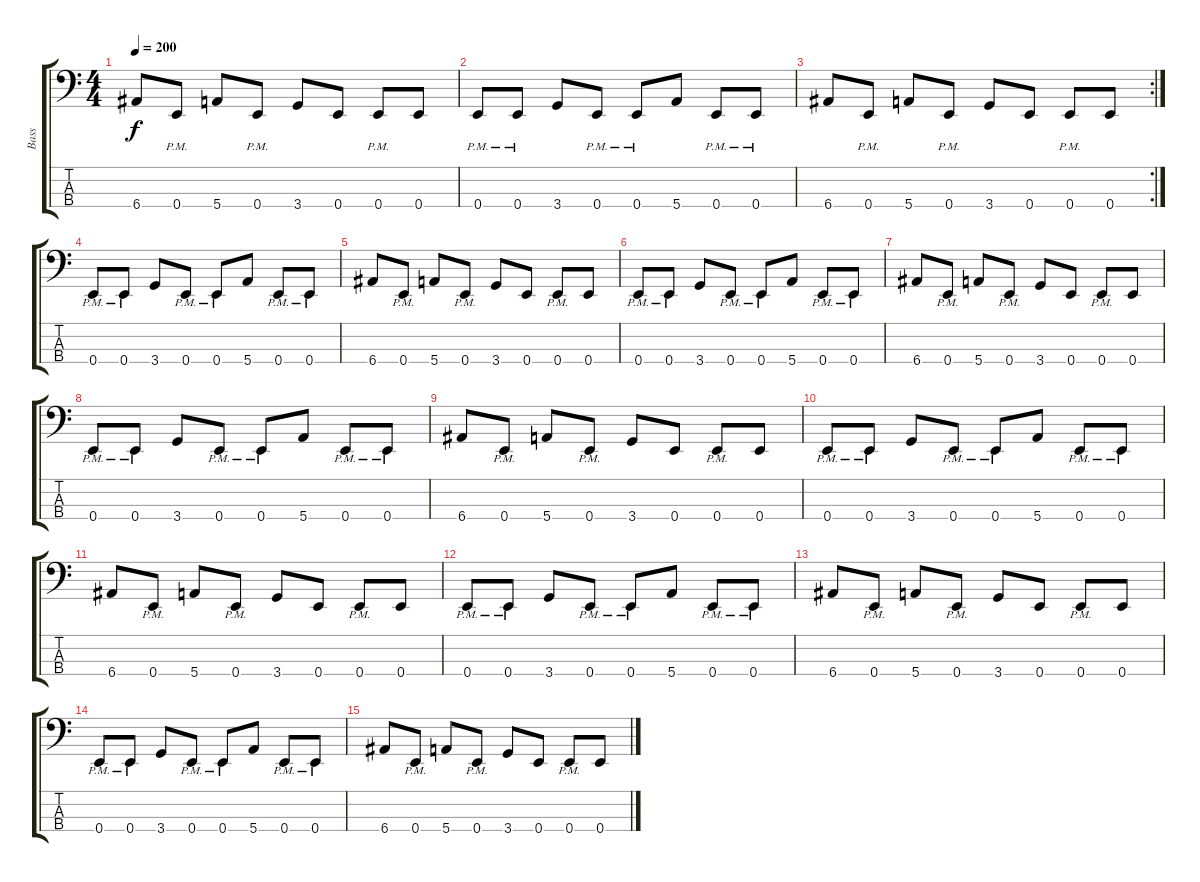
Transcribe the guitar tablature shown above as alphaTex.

\track ("Bass" "Bass") {instrument electricbassfinger}
\staff {score tabs}
\tuning (G2 D2 A1 E1) {hide}
\ts (4 4)
\tempo 200
\clef f4
\ks c
6.4.8{dy f} 0.4{pm}.8 5.4.8 0.4{pm}.8 3.4.8 0.4.8 0.4{pm}.8 0.4.8 |
0.4{pm}.8 0.4{pm}.8 3.4.8 0.4{pm}.8 0.4{pm}.8 5.4.8 0.4{pm}.8 0.4{pm}.8 |
\rc 2
6.4.8 0.4{pm}.8 5.4.8 0.4{pm}.8 3.4.8 0.4.8 0.4{pm}.8 0.4.8 |
0.4{pm}.8 0.4{pm}.8 3.4.8 0.4{pm}.8 0.4{pm}.8 5.4.8 0.4{pm}.8 0.4{pm}.8 |
6.4.8 0.4{pm}.8 5.4.8 0.4{pm}.8 3.4.8 0.4.8 0.4{pm}.8 0.4.8 |
0.4{pm}.8 0.4{pm}.8 3.4.8 0.4{pm}.8 0.4{pm}.8 5.4.8 0.4{pm}.8 0.4{pm}.8 |
6.4.8 0.4{pm}.8 5.4.8 0.4{pm}.8 3.4.8 0.4.8 0.4{pm}.8 0.4.8 |
0.4{pm}.8 0.4{pm}.8 3.4.8 0.4{pm}.8 0.4{pm}.8 5.4.8 0.4{pm}.8 0.4{pm}.8 |
6.4.8 0.4{pm}.8 5.4.8 0.4{pm}.8 3.4.8 0.4.8 0.4{pm}.8 0.4.8 |
0.4{pm}.8 0.4{pm}.8 3.4.8 0.4{pm}.8 0.4{pm}.8 5.4.8 0.4{pm}.8 0.4{pm}.8 |
6.4.8 0.4{pm}.8 5.4.8 0.4{pm}.8 3.4.8 0.4.8 0.4{pm}.8 0.4.8 |
0.4{pm}.8 0.4{pm}.8 3.4.8 0.4{pm}.8 0.4{pm}.8 5.4.8 0.4{pm}.8 0.4{pm}.8 |
6.4.8 0.4{pm}.8 5.4.8 0.4{pm}.8 3.4.8 0.4.8 0.4{pm}.8 0.4.8 |
0.4{pm}.8 0.4{pm}.8 3.4.8 0.4{pm}.8 0.4{pm}.8 5.4.8 0.4{pm}.8 0.4{pm}.8 |
6.4.8 0.4{pm}.8 5.4.8 0.4{pm}.8 3.4.8 0.4.8 0.4{pm}.8 0.4.8
